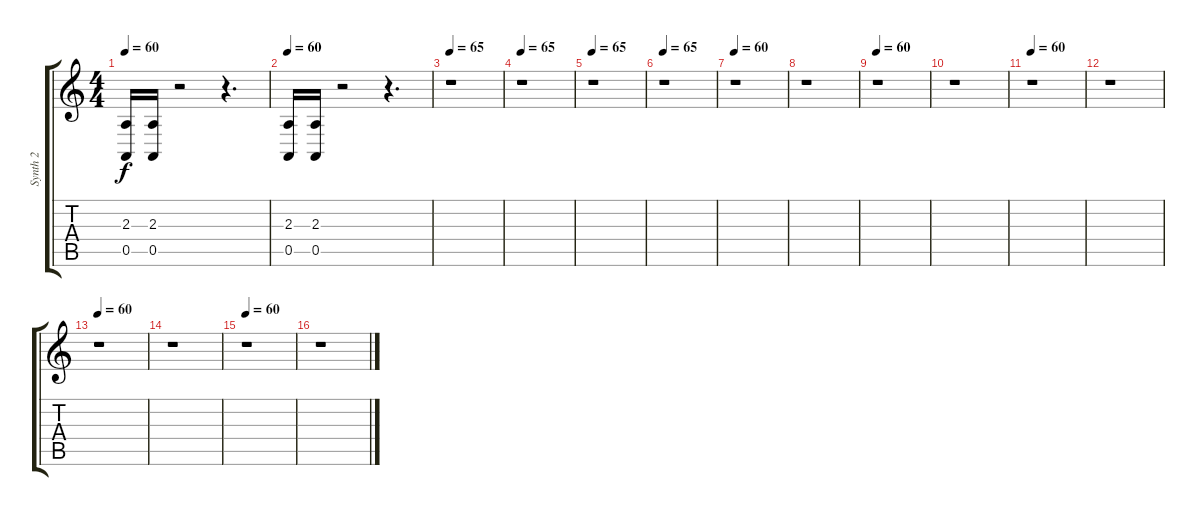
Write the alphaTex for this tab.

\track ("Synth 2" "Synth 2") {instrument orchestrahit}
\staff {score tabs}
\tuning (E4 B3 G3 D3 A2 E2) {hide}
\ts (4 4)
\tempo 60
\clef g2
\ks c
(2.3 0.5).16{dy f} (2.3 0.5).16 r.2 r.4{d} |
\tempo 60
(2.3 0.5).16 (2.3 0.5).16 r.2 r.4{d} |
\tempo 60
\tempo 65
r.1 |
\tempo 60
\tempo 65
r.1 |
\tempo 60
\tempo 65
r.1 |
\tempo 60
\tempo 65
r.1 |
\tempo 60
r.1 |
r.1 |
\tempo 60
r.1 |
r.1 |
\tempo 60
r.1 |
r.1 |
\tempo 60
r.1 |
r.1 |
\tempo 60
r.1 |
r.1
